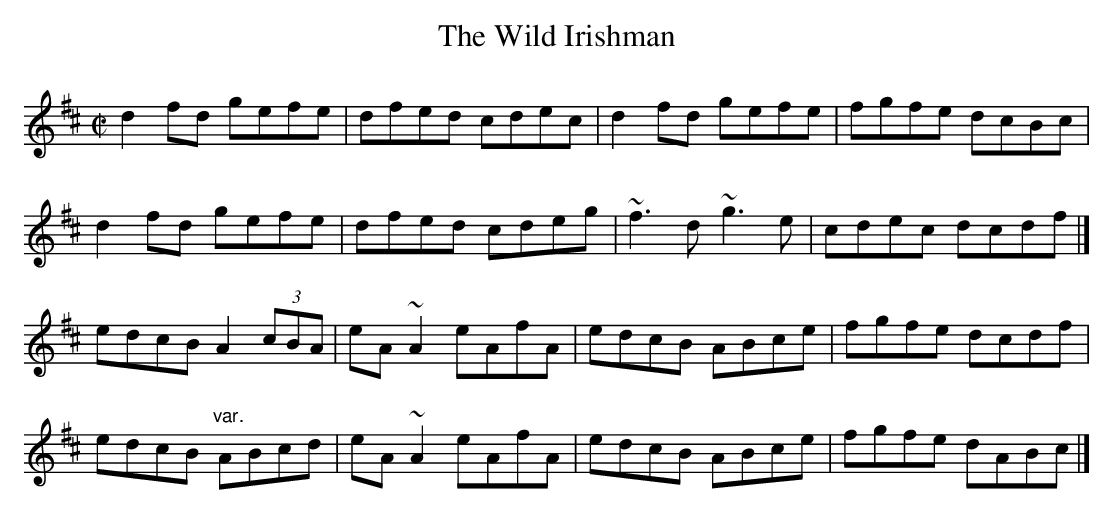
X:1
T:Wild Irishman, The
M:C|
L:1/8
K:D
d2fd gefe|dfed cdec|d2fd gefe|fgfe dcBc|!
d2fd gefe|dfed cdeg|~f3d ~g3e|cdec dcdf|]!
edcB A2 (3cBA|eA~A2 eAfA|edcB ABce|fgfe dcdf|!
edcB "var."ABcd|eA~A2 eAfA|edcB ABce|fgfe dABc|]!
